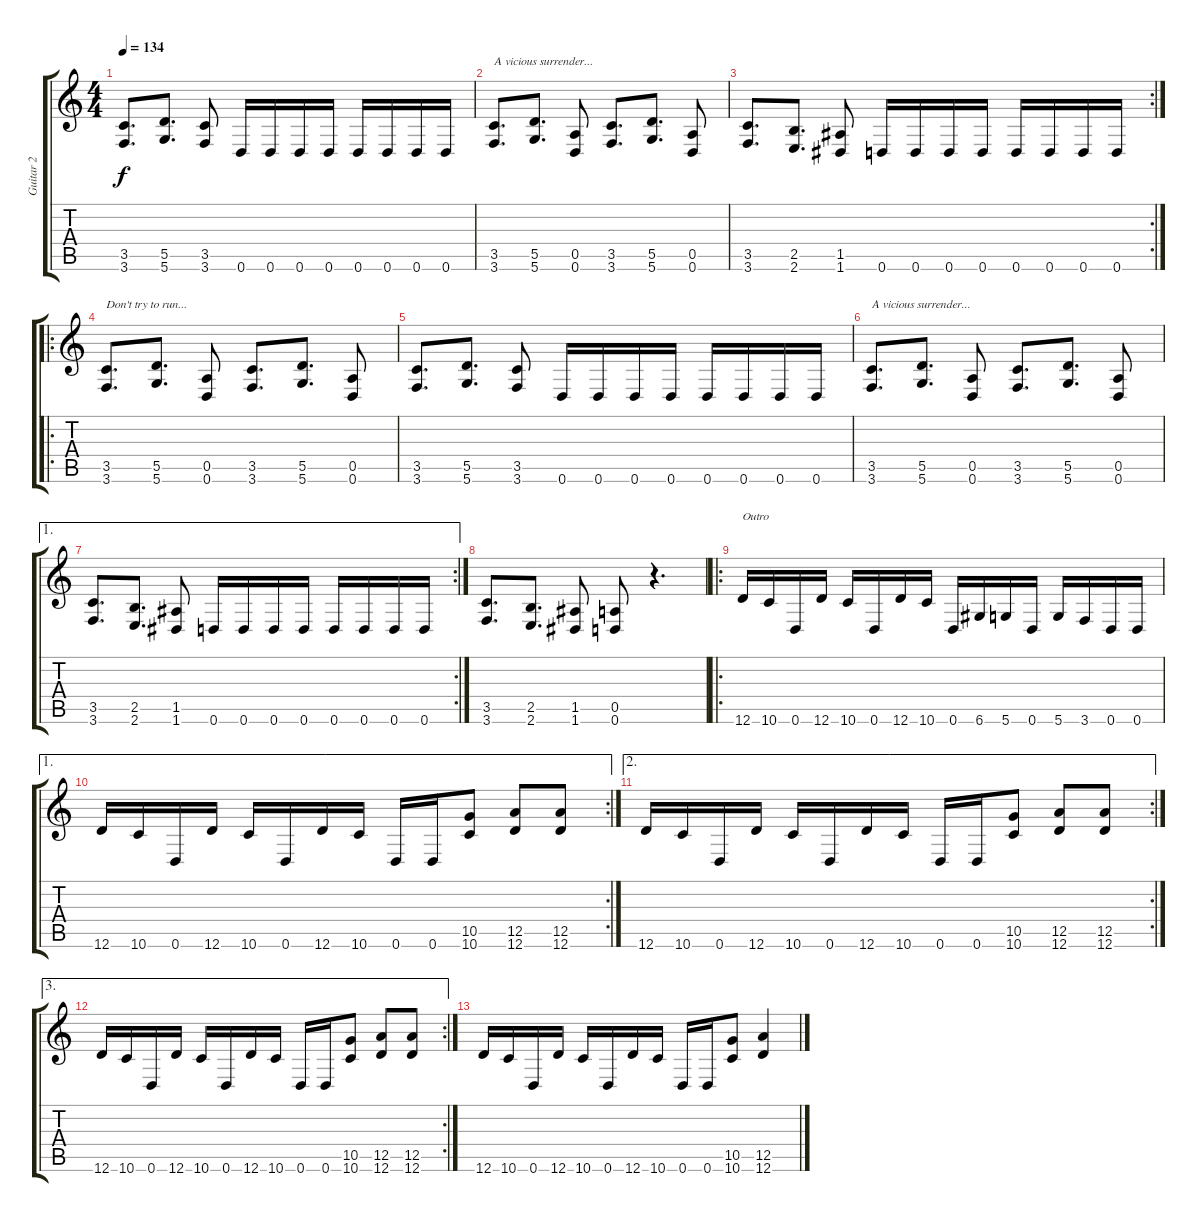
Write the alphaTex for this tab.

\track ("Guitar 2" "Guitar 2") {instrument distortionguitar}
\staff {score tabs}
\tuning (E4 B3 G3 D3 A2 D2) {hide}
\ts (4 4)
\tempo 134
\clef g2
\ks c
(3.5 3.6).8{d dy f} (5.5 5.6).8{d} (3.5 3.6).8 0.6.16 0.6.16 0.6.16 0.6.16 0.6.16 0.6.16 0.6.16 0.6.16 |
(3.5 3.6).8{d txt "A vicious surrender..."} (5.5 5.6).8{d} (0.5 0.6).8 (3.5 3.6).8{d} (5.5 5.6).8{d} (0.5 0.6).8 |
\rc 2
(3.5 3.6).8{d} (2.5 2.6).8{d} (1.5 1.6).8 0.6.16 0.6.16 0.6.16 0.6.16 0.6.16 0.6.16 0.6.16 0.6.16 |
\ro
(3.5 3.6).8{d txt "Don't try to run..."} (5.5 5.6).8{d} (0.5 0.6).8 (3.5 3.6).8{d} (5.5 5.6).8{d} (0.5 0.6).8 |
(3.5 3.6).8{d} (5.5 5.6).8{d} (3.5 3.6).8 0.6.16 0.6.16 0.6.16 0.6.16 0.6.16 0.6.16 0.6.16 0.6.16 |
(3.5 3.6).8{d txt "A vicious surrender..."} (5.5 5.6).8{d} (0.5 0.6).8 (3.5 3.6).8{d} (5.5 5.6).8{d} (0.5 0.6).8 |
\ae 1
\rc 2
(3.5 3.6).8{d} (2.5 2.6).8{d} (1.5 1.6).8 0.6.16 0.6.16 0.6.16 0.6.16 0.6.16 0.6.16 0.6.16 0.6.16 |
(3.5 3.6).8{d} (2.5 2.6).8{d} (1.5 1.6).8 (0.5 0.6).8 r.4{d} |
\ro
12.6.16{txt "Outro"} 10.6.16 0.6.16 12.6.16 10.6.16 0.6.16 12.6.16 10.6.16 0.6.16 6.6.16 5.6.16 0.6.16 5.6.16 3.6.16 0.6.16 0.6.16 |
\ae 1
\rc 2
12.6.16 10.6.16 0.6.16 12.6.16 10.6.16 0.6.16 12.6.16 10.6.16 0.6.16 0.6.16 (10.5 10.6).8 (12.5 12.6).8 (12.5 12.6).8 |
\ae 2
\rc 2
12.6.16 10.6.16 0.6.16 12.6.16 10.6.16 0.6.16 12.6.16 10.6.16 0.6.16 0.6.16 (10.5 10.6).8 (12.5 12.6).8 (12.5 12.6).8 |
\ae 3
\rc 2
12.6.16 10.6.16 0.6.16 12.6.16 10.6.16 0.6.16 12.6.16 10.6.16 0.6.16 0.6.16 (10.5 10.6).8 (12.5 12.6).8 (12.5 12.6).8 |
12.6.16 10.6.16 0.6.16 12.6.16 10.6.16 0.6.16 12.6.16 10.6.16 0.6.16 0.6.16 (10.5 10.6).8 (12.5 12.6).4
